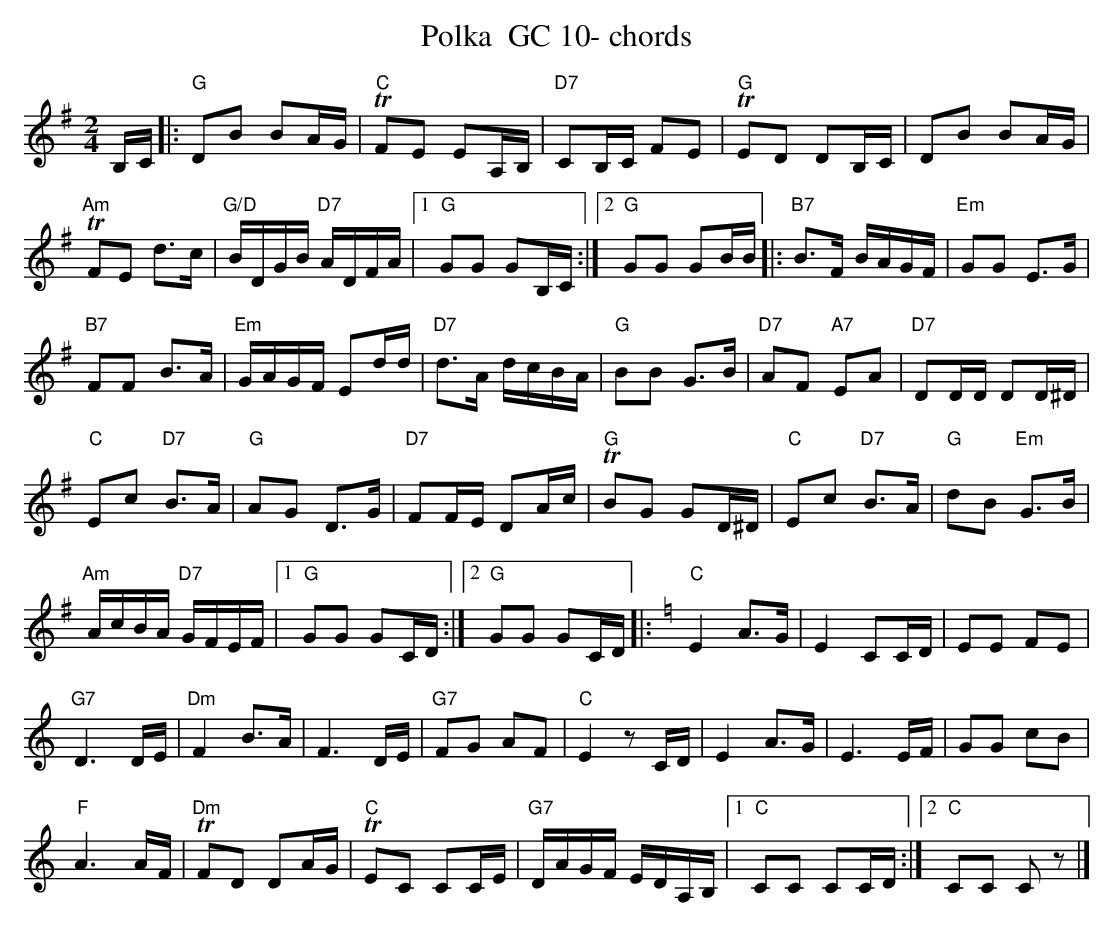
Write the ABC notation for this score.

X:1
T:Polka  GC 10- chords
M:2/4
L:1/16
K:Gmaj%%MIDI gchordon
B,C |: "G"D2B2 B2AG | "C"TF2E2 E2A,B, | "D7"C2B,C F2E2 | "G"TE2D2 D2B,C | D2B2 B2AG |
"Am"TF2E2 d3c | "G/D"BDGB "D7"ADFA |1 "G"G2G2 G2B,C :|2 "G"G2G2 G2BB |: "B7"B3F BAGF | "Em"G2G2 E3G |
"B7"F2F2 B3A | "Em"GAGF E2dd | "D7"d3A dcBA | "G"B2B2 G3B | "D7"A2F2 "A7"E2A2 | "D7"D2DD D2D^D |
"C"E2c2 "D7"B3A | "G"A2G2 D3G | "D7"F2FE D2Ac | "G"TB2G2 G2D^D | "C"E2c2 "D7"B3A | "G"d2B2 "Em"G3B |
"Am"AcBA "D7"GFEF |1 "G"G2G2 G2CD :|2 "G"G2G2 G2CD |: [K:Cmaj] "C"E4A3G | E4 C2CD | E2E2 F2E2 |
"G7"D6DE | "Dm"F4 B3A | F6DE | "G7"F2G2 A2F2 | "C"E4z2CD | E4A3G | E6EF | G2G2 c2B2 |
"F"A6AF | "Dm"TF2D2 D2AG | "C"TE2C2 C2CE | "G7"DAGF EDA,B, |1 "C"C2C2 C2CD :|2 "C"C2C2 C2z2 |]
